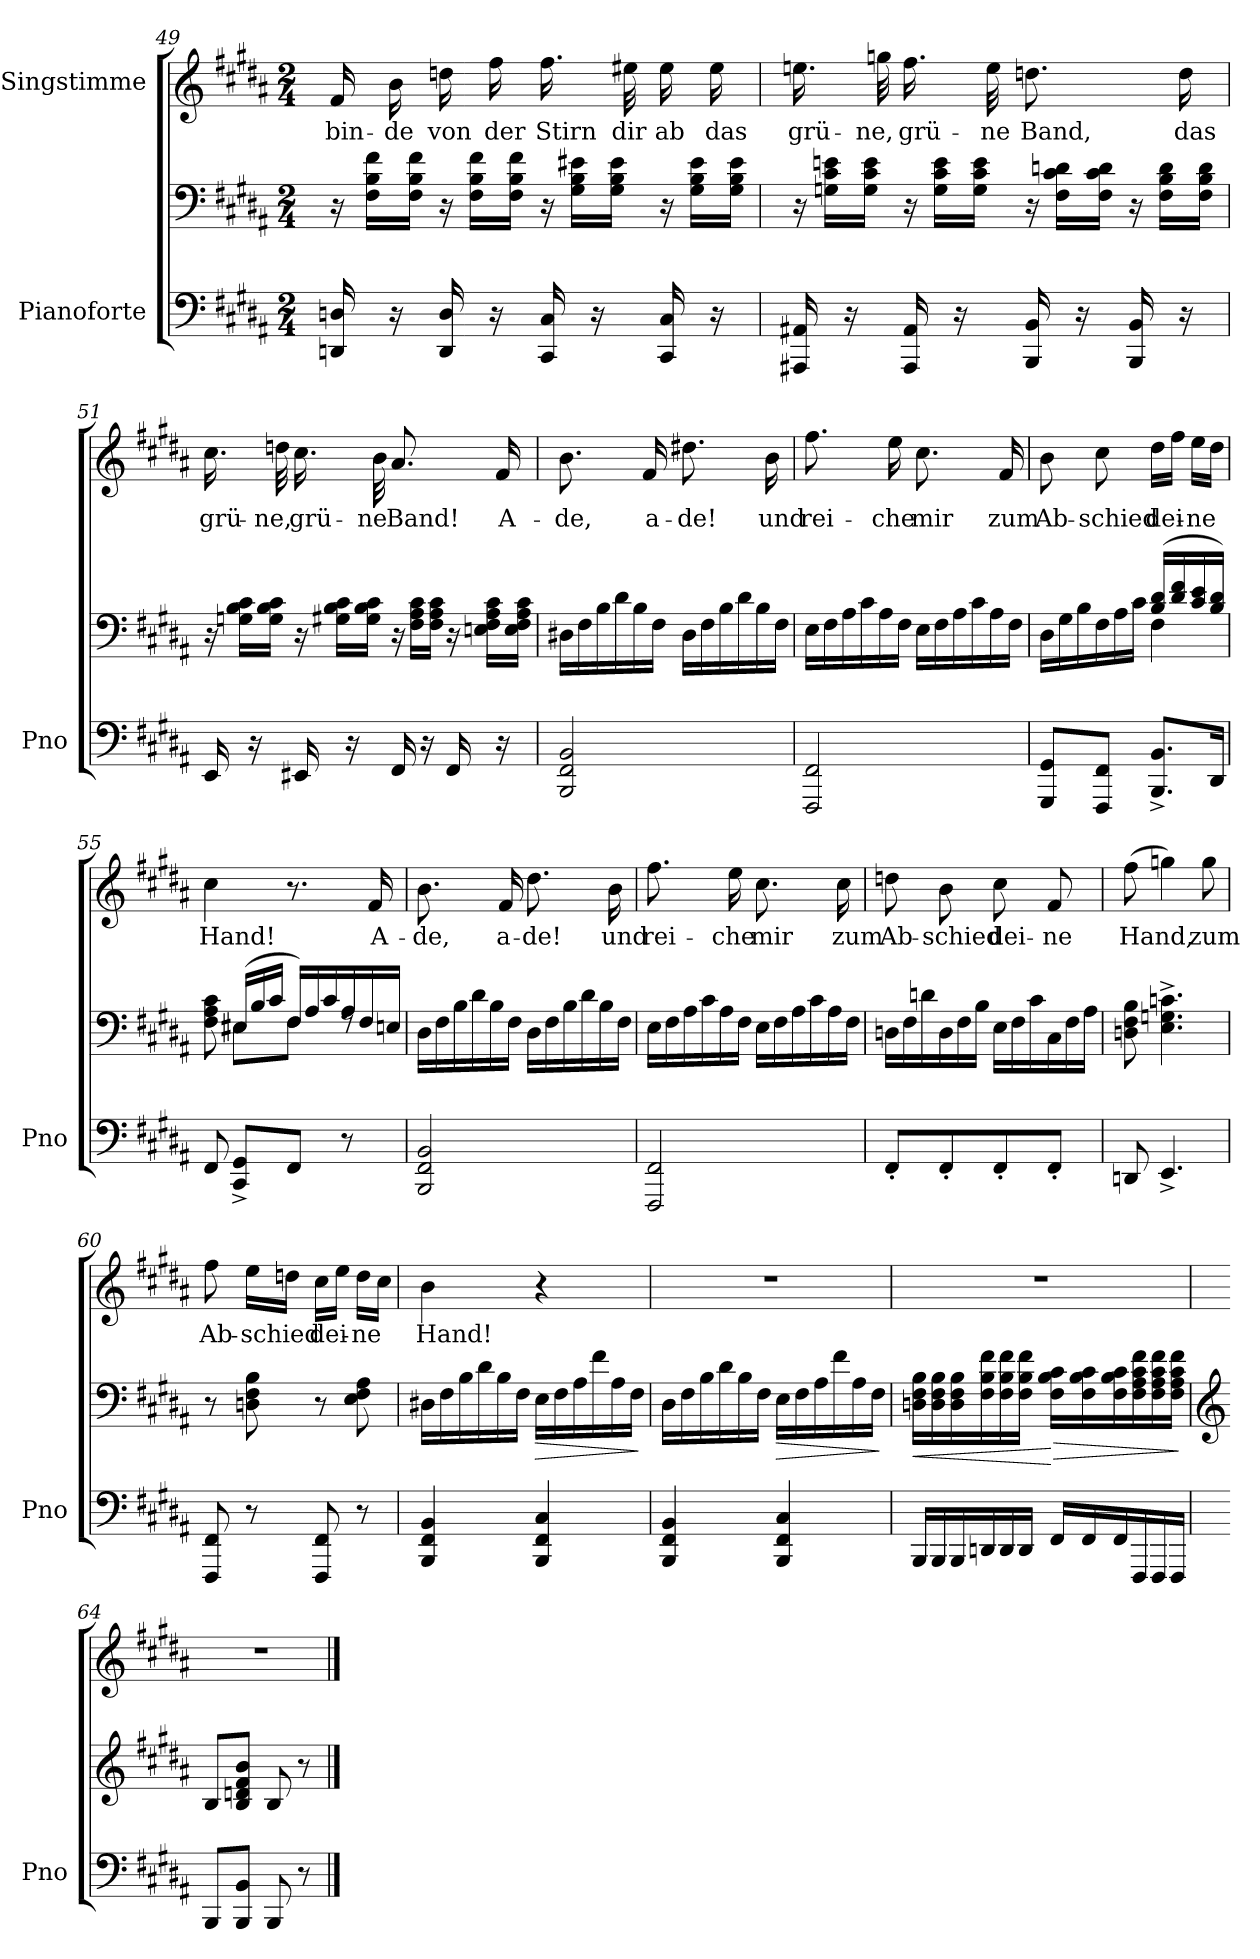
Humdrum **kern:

**kern	**kern	**dynam	**kern	**text
*part2	*part2	*part2	*part1	*part1
*staff3	*staff2	*staff2/3	*staff1	*staff1
*I"Pianoforte	*	*	*I"Singstimme	*
*I'Pno	*	*	*	*
!!LO:PB:g=z
*clefF4	*clefF4	*	*clefG2	*
*k[f#c#g#d#a#]	*k[f#c#g#d#a#]	*	*k[f#c#g#d#a#]	*
*M2/4	*M2/4	*	*M2/4	*
*	*Xtuplet	*	*	*
=49	=49	=49	=49	=49
!	!	!	!	!LO:LY:b
16DDn/ 16Dn/	24r	.	16f#/	bin-
.	24F#\ 24B\ 24f#\LL	.	.	.
!	!	!	!	!LO:LY:b
16r	.	.	16b\	-de
.	24F#\ 24B\ 24f#\JJ	.	.	.
!	!	!	!	!LO:LY:b
16DD/ 16D/	24r	.	16ddn\	von
.	24F#\ 24B\ 24f#\LL	.	.	.
!	!	!	!	!LO:LY:b
16r	.	.	16ff#\	der
.	24F#\ 24B\ 24f#\JJ	.	.	.
!	!	!	!	!LO:LY:b
16CC#/ 16C#/	24r	.	16.ff#\	Stirn
.	24G#\ 24B\ 24e#X\LL	.	.	.
16r	.	.	.	.
.	24G#\ 24B\ 24e#\JJ	.	.	.
!	!	!	!	!LO:LY:b
.	.	.	32ee#X\	dir
!	!	!	!	!LO:LY:b
16CC#/ 16C#/	24r	.	16ee#\	ab
.	24G#\ 24B\ 24e#\LL	.	.	.
!	!	!	!	!LO:LY:b
16r	.	.	16ee#\	das
.	24G#\ 24B\ 24e#\JJ	.	.	.
=50	=50	=50	=50	=50
!	!	!	!	!LO:LY:b
16AAA#X/ 16AA#X/	24r	.	16.een\	grü-
.	24Gn\ 24c#\ 24en\LL	.	.	.
16r	.	.	.	.
.	24G\ 24c#\ 24e\JJ	.	.	.
!	!	!	!	!LO:LY:b
.	.	.	32ggn\	ne,
!	!	!	!	!LO:LY:b
16AAA#/ 16AA#/	24r	.	16.ff#\	grü-
.	24G\ 24c#\ 24e\LL	.	.	.
16r	.	.	.	.
.	24G\ 24c#\ 24e\JJ	.	.	.
!	!	!	!	!LO:LY:b
.	.	.	32ee\	-ne
!	!	!	!	!LO:LY:b
16BBB/ 16BB/	24r	.	8.ddn\	Band,
.	24F#\ 24c#\ 24dn\LL	.	.	.
16r	.	.	.	.
.	24F#\ 24c#\ 24d\JJ	.	.	.
16BBB/ 16BB/	24r	.	.	.
.	24F#\ 24B\ 24d\LL	.	.	.
!	!	!	!	!LO:LY:b
16r	.	.	16dd\	das
.	24F#\ 24B\ 24d\JJ	.	.	.
!!LO:LB:g=z
=51	=51	=51	=51	=51
!	!	!	!	!LO:LY:b
16EE/	24r	.	16.cc#\	grü-
.	24Gn\ 24B\ 24c#\LL	.	.	.
16r	.	.	.	.
.	24G\ 24B\ 24c#\JJ	.	.	.
!	!	!	!	!LO:LY:b
.	.	.	32ddn\	-ne,
!	!	!	!	!LO:LY:b
16EE#X/	24r	.	16.cc#\	grü-
.	24G#X\ 24B\ 24c#\LL	.	.	.
16r	.	.	.	.
.	24G#\ 24B\ 24c#\JJ	.	.	.
!	!	!	!	!LO:LY:b
.	.	.	32b\	-ne
!	!	!	!	!LO:LY:b
16FF#/	24r	.	8.a#/	Band!
.	24F#\ 24A#\ 24c#\LL	.	.	.
16r	.	.	.	.
.	24F#\ 24A#\ 24c#\JJ	.	.	.
16FF#/	24r	.	.	.
.	24En\ 24F#\ 24A#\ 24c#\LL	.	.	.
!	!	!	!	!LO:LY:b
16r	.	.	16f#/	A-
.	24E\ 24F#\ 24A#\ 24c#\JJ	.	.	.
=52	=52	=52	=52	=52
!	!	!	!	!LO:LY:b
2BBB/ 2FF#/ 2BB/	24D#X\LL	.	8.b\	-de,
.	24F#\	.	.	.
.	24B\	.	.	.
.	24d#\	.	.	.
.	24B\	.	.	.
!	!	!	!	!LO:LY:b
.	.	.	16f#/	a-
.	24F#\JJ	.	.	.
!	!	!	!	!LO:LY:b
.	24D#\LL	.	8.dd#X\	-de!
.	24F#\	.	.	.
.	24B\	.	.	.
.	24d#\	.	.	.
.	24B\	.	.	.
!	!	!	!	!LO:LY:b
.	.	.	16b\	und
.	24F#\JJ	.	.	.
=53	=53	=53	=53	=53
!	!	!	!	!LO:LY:b
2FFF#/ 2FF#/	24E\LL	.	8.ff#\	rei-
.	24F#\	.	.	.
.	24A#\	.	.	.
.	24c#\	.	.	.
.	24A#\	.	.	.
!	!	!	!	!LO:LY:b
.	.	.	16ee\	-che
.	24F#\JJ	.	.	.
!	!	!	!	!LO:LY:b
.	24E\LL	.	8.cc#\	mir
.	24F#\	.	.	.
.	24A#\	.	.	.
.	24c#\	.	.	.
.	24A#\	.	.	.
!	!	!	!	!LO:LY:b
.	.	.	16f#/	zum
.	24F#\JJ	.	.	.
!!LO:LB:g=z
=54	=54	=54	=54	=54
*	*^	*	*	*
!	!	!	!	!	!LO:LY:b
8GGG#/ 8GG#/L	24D#\LL	4ryy	.	8b\	Ab-
.	24G#\	.	.	.	.
.	24B\	.	.	.	.
!	!	!	!	!	!LO:LY:b
8FFF#/ 8FF#/J	24F#\	.	.	8cc#\	-schied
.	24A#\	.	.	.	.
.	24c#\JJ	.	.	.	.
!	!	!	!	!	!LO:LY:b
8.BBB/^ 8.BB/^L	(>16B/ 16d#/LL	4F#\	.	16dd#\LL	dei-
.	16d#/ 16f#/	.	.	16ff#\JJ	.
!	!	!	!	!	!LO:LY:b
.	16c#/ 16e/	.	.	16ee\LL	-ne
16DD#/Jk	16B/ 16d#/JJ)	.	.	16dd#\JJ	.
=55	=55	=55	=55	=55	=55
!	!	!	!	!	!LO:LY:b
8FF#/	8F#\ 8A#\ 8c#\	8ryy	.	4cc#\	Hand!
8CC#/^ 8GG#/^L	(<24E#X/LL	8E#\L	.	.	.
.	24B/	.	.	.	.
.	24c#/JJ	.	.	.	.
8FF#/J	24F#/LL)	8F#\J	.	8.r	.
.	24A#/	.	.	.	.
.	24c#/	.	.	.	.
8r	24A#/	8rF	.	.	.
.	24F#/	.	.	.	.
!	!	!	!	!	!LO:LY:b
.	.	.	.	16f#/	A-
.	24En/JJ	.	.	.	.
*	*v	*v	*	*	*
=56	=56	=56	=56	=56
!	!	!	!	!LO:LY:b
2BBB/ 2FF#/ 2BB/	24D#\LL	.	8.b\	-de,
.	24F#\	.	.	.
.	24B\	.	.	.
.	24d#\	.	.	.
.	24B\	.	.	.
!	!	!	!	!LO:LY:b
.	.	.	16f#/	a-
.	24F#\JJ	.	.	.
!	!	!	!	!LO:LY:b
.	24D#\LL	.	8.dd#\	-de!
.	24F#\	.	.	.
.	24B\	.	.	.
.	24d#\	.	.	.
.	24B\	.	.	.
!	!	!	!	!LO:LY:b
.	.	.	16b\	und
.	24F#\JJ	.	.	.
!!LO:LB:g=z
=57	=57	=57	=57	=57
!	!	!	!	!LO:LY:b
2FFF#/ 2FF#/	24E\LL	.	8.ff#\	rei-
.	24F#\	.	.	.
.	24A#\	.	.	.
.	24c#\	.	.	.
.	24A#\	.	.	.
!	!	!	!	!LO:LY:b
.	.	.	16ee\	-che
.	24F#\JJ	.	.	.
!	!	!	!	!LO:LY:b
.	24E\LL	.	8.cc#\	mir
.	24F#\	.	.	.
.	24A#\	.	.	.
.	24c#\	.	.	.
.	24A#\	.	.	.
!	!	!	!	!LO:LY:b
.	.	.	16cc#\	zum
.	24F#\JJ	.	.	.
=58	=58	=58	=58	=58
!	!	!	!	!LO:LY:b
8FF#'/L	24Dn\LL	.	8ddn\	Ab-
.	24F#\	.	.	.
.	24dn\	.	.	.
!	!	!	!	!LO:LY:b
8FF#'/	24D\	.	8b\	-schied
.	24F#\	.	.	.
.	24B\JJ	.	.	.
!	!	!	!	!LO:LY:b
8FF#'/	24E\LL	.	8cc#\	dei-
.	24F#\	.	.	.
.	24c#\	.	.	.
!	!	!	!	!LO:LY:b
8FF#'/J	24C#\	.	8f#/	-ne
.	24F#\	.	.	.
.	24A#\JJ	.	.	.
=59	=59	=59	=59	=59
!	!	!	!	!LO:LY:b
8DDn/	8Dn\ 8F#\ 8B\	.	(>8ff#\	Hand,
4.EE^/	4.E\^ 4.Gn\^ 4.cn\^	.	4ggn\)	.
!	!	!	!	!LO:LY:b
.	.	.	8gg\	zum
=60	=60	=60	=60	=60
!	!	!	!	!LO:LY:b
8FFF#/ 8FF#/	8r	.	8ff#\	Ab-
!	!	!	!	!LO:LY:b
8r	8Dn\ 8F#\ 8B\	.	16ee\LL	-schied
.	.	.	16ddn\JJ	.
!	!	!	!	!LO:LY:b
8FFF#/ 8FF#/	8r	.	16cc#\LL	dei-
.	.	.	16ee\JJ	.
!	!	!	!	!LO:LY:b
8r	8E\ 8F#\ 8A#\	.	16dd\LL	-ne
.	.	.	16cc#\JJ	.
!!LO:LB:g=z
=61	=61	=61	=61	=61
!	!	!	!	!LO:LY:b
4BBB/ 4FF#/ 4BB/	24D#X\LL	.	4b\	Hand!
.	24F#\	.	.	.
.	24B\	.	.	.
.	24d#\	.	.	.
.	24B\	.	.	.
.	24F#\JJ	.	.	.
!	!	!LO:HP:b	!	!
4BBB/ 4FF#/ 4C#/	24E\LL	>	4r	.
.	24F#\	.	.	.
.	24A#\	.	.	.
.	24f#\	.	.	.
.	24A#\	.	.	.
.	24F#\JJ	.	.	.
.	.	]	.	.
=62	=62	=62	=62	=62
4BBB/ 4FF#/ 4BB/	24D#\LL	.	2r	.
.	24F#\	.	.	.
.	24B\	.	.	.
.	24d#\	.	.	.
.	24B\	.	.	.
.	24F#\JJ	.	.	.
!	!	!LO:HP:b	!	!
4BBB/ 4FF#/ 4C#/	24E\LL	>	.	.
.	24F#\	.	.	.
.	24A#\	.	.	.
.	24f#\	.	.	.
.	24A#\	.	.	.
.	24F#\JJ	.	.	.
.	.	]	.	.
=63	=63	=63	=63	=63
*Xtuplet	*	*	*	*
!	!	!LO:HP:b	!	!
24BBB/LL	24Dn\ 24F#\ 24B\LL	<	2r	.
24BBB/	24D\ 24F#\ 24B\	.	.	.
24BBB/	24D\ 24F#\ 24B\	.	.	.
24DDn/	24F#\ 24B\ 24f#\	.	.	.
24DD/	24F#\ 24B\ 24f#\	.	.	.
24DD/JJ	24F#\ 24B\ 24f#\JJ	.	.	.
!	!	!LO:HP:n=1:b	!	!
24FF#/LL	24F#\ 24B\ 24c#\LL	[ >	.	.
24FF#/	24F#\ 24B\ 24c#\	.	.	.
24FF#/	24F#\ 24B\ 24c#\	.	.	.
24FFF#/	24F#\ 24A#\ 24c#\ 24f#\	.	.	.
24FFF#/	24F#\ 24A#\ 24c#\ 24f#\	.	.	.
24FFF#/JJ	24F#\ 24A#\ 24c#\ 24f#\JJ	.	.	.
.	.	]	.	.
=64	=64	=64	=64	=64
*	*clefG2	*	*	*
8BBB/L	8B/L	.	2r	.
8BBB/ 8BB/J	8B/ 8dn/ 8f#/ 8b/J	.	.	.
8BBB/	8B/	.	.	.
8r	8r	.	.	.
==	==	==	==	==
*-	*-	*-	*-	*-
